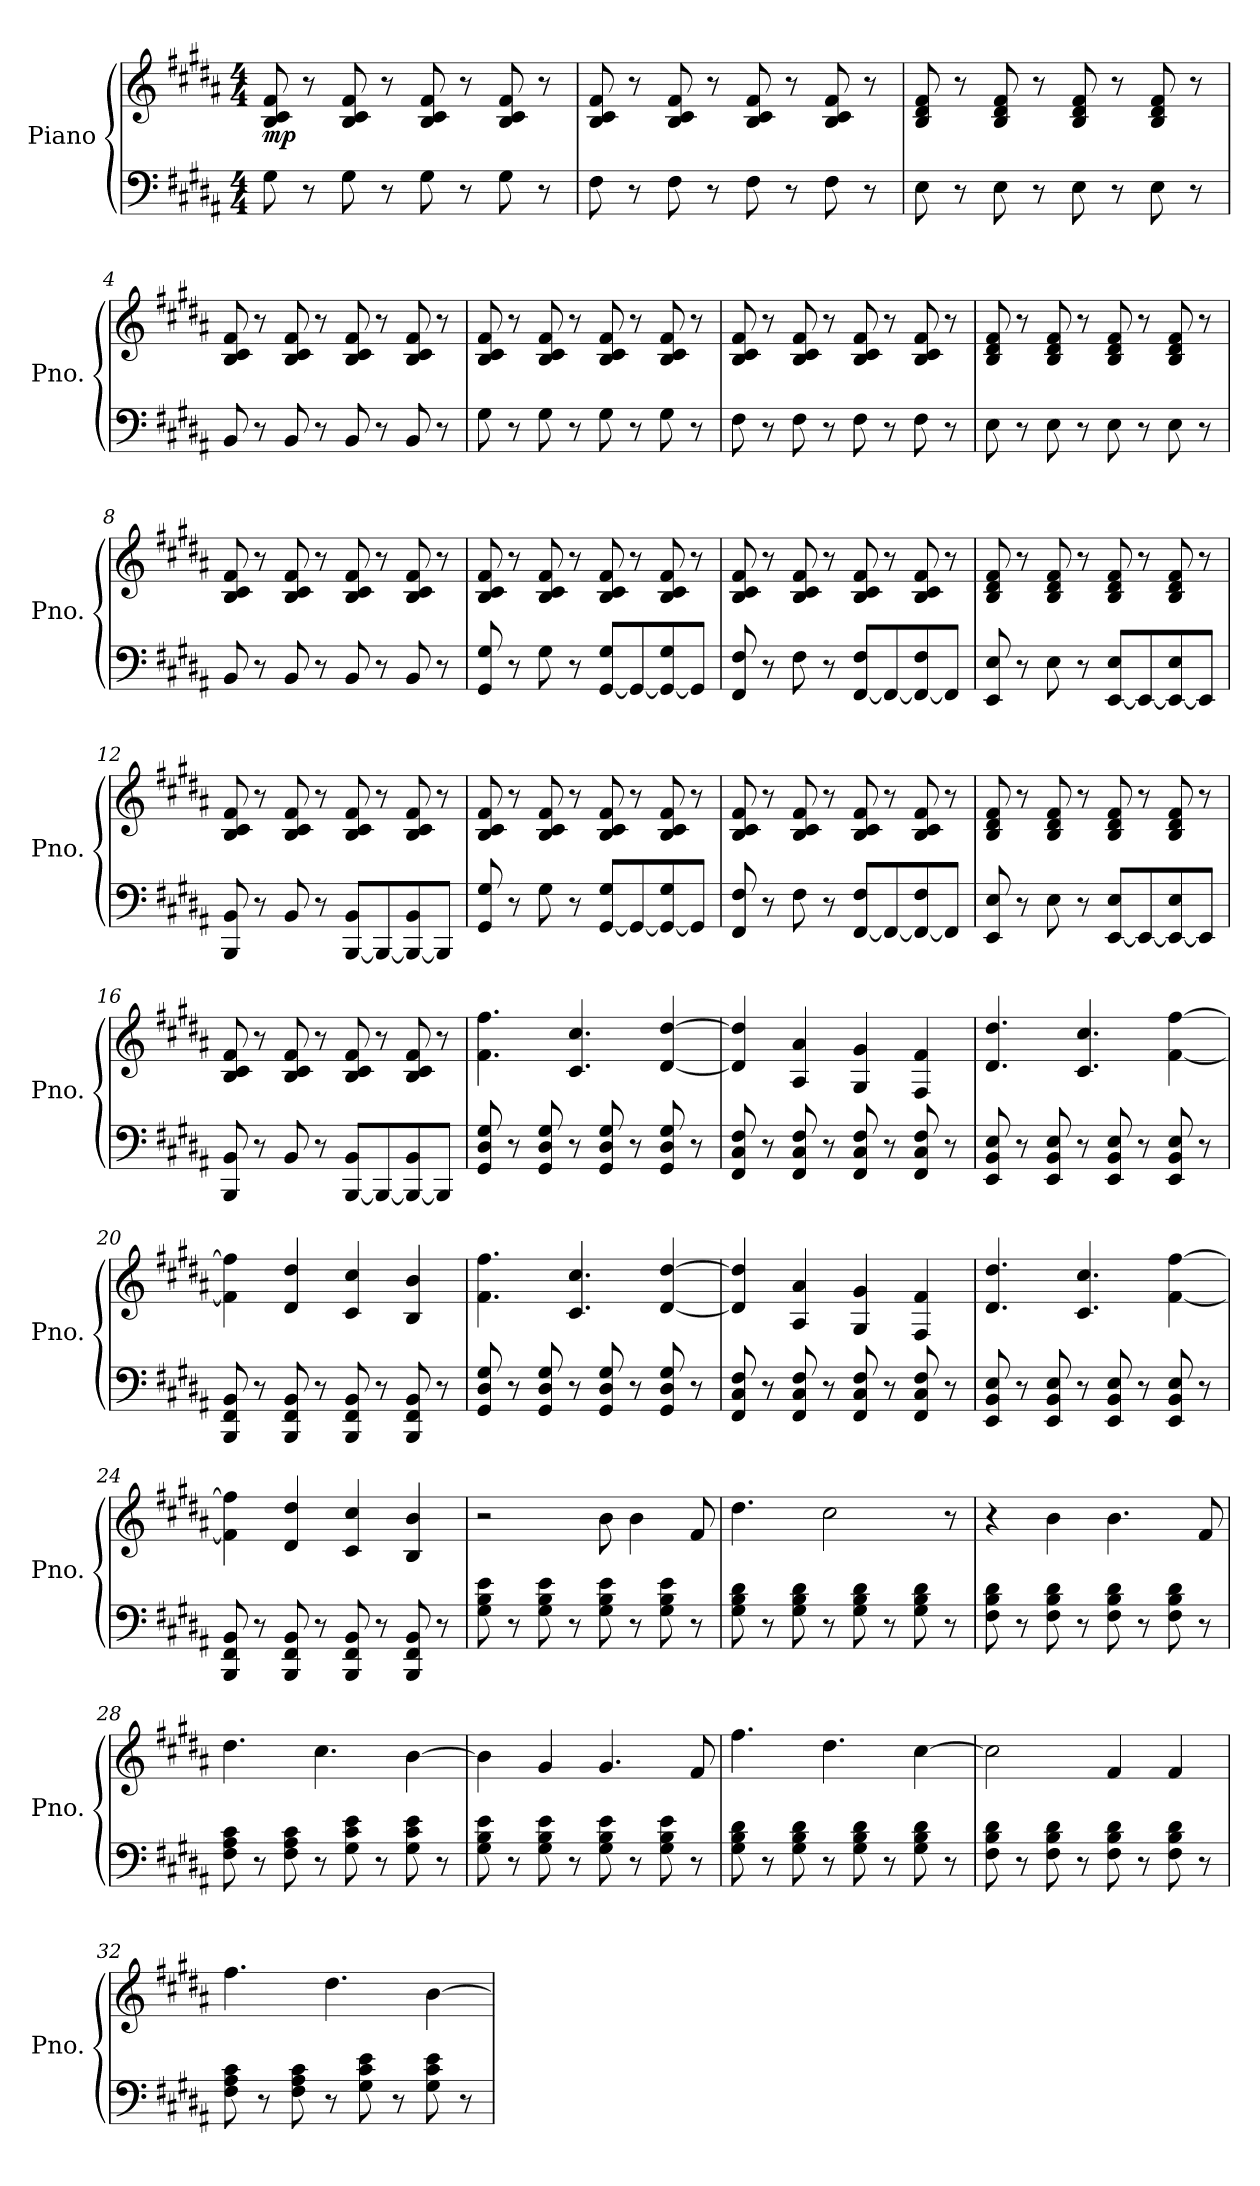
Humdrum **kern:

**kern	**kern	**dynam
*part1	*part1	*part1
*staff2	*staff1	*staff1/2
*I"Piano	*	*
*I'Pno.	*	*
*clefF4	*clefG2	*
*k[f#c#g#d#a#]	*k[f#c#g#d#a#]	*
*M4/4	*M4/4	*
*MM185	*MM185	*
=1	=1	=1
!	!	!LO:DY:b
8G#\	8B/ 8c#/ 8f#/	mp
8r	8r	.
8G#\	8B/ 8c#/ 8f#/	.
8r	8r	.
8G#\	8B/ 8c#/ 8f#/	.
8r	8r	.
8G#\	8B/ 8c#/ 8f#/	.
8r	8r	.
=2	=2	=2
8F#\	8B/ 8c#/ 8f#/	.
8r	8r	.
8F#\	8B/ 8c#/ 8f#/	.
8r	8r	.
8F#\	8B/ 8c#/ 8f#/	.
8r	8r	.
8F#\	8B/ 8c#/ 8f#/	.
8r	8r	.
=3	=3	=3
8E\	8B/ 8d#/ 8f#/	.
8r	8r	.
8E\	8B/ 8d#/ 8f#/	.
8r	8r	.
8E\	8B/ 8d#/ 8f#/	.
8r	8r	.
8E\	8B/ 8d#/ 8f#/	.
8r	8r	.
=4	=4	=4
8BB/	8B/ 8c#/ 8f#/	.
8r	8r	.
8BB/	8B/ 8c#/ 8f#/	.
8r	8r	.
8BB/	8B/ 8c#/ 8f#/	.
8r	8r	.
8BB/	8B/ 8c#/ 8f#/	.
8r	8r	.
!!LO:LB:g=z
=5	=5	=5
8G#\	8B/ 8c#/ 8f#/	.
8r	8r	.
8G#\	8B/ 8c#/ 8f#/	.
8r	8r	.
8G#\	8B/ 8c#/ 8f#/	.
8r	8r	.
8G#\	8B/ 8c#/ 8f#/	.
8r	8r	.
=6	=6	=6
8F#\	8B/ 8c#/ 8f#/	.
8r	8r	.
8F#\	8B/ 8c#/ 8f#/	.
8r	8r	.
8F#\	8B/ 8c#/ 8f#/	.
8r	8r	.
8F#\	8B/ 8c#/ 8f#/	.
8r	8r	.
=7	=7	=7
8E\	8B/ 8d#/ 8f#/	.
8r	8r	.
8E\	8B/ 8d#/ 8f#/	.
8r	8r	.
8E\	8B/ 8d#/ 8f#/	.
8r	8r	.
8E\	8B/ 8d#/ 8f#/	.
8r	8r	.
=8	=8	=8
8BB/	8B/ 8c#/ 8f#/	.
8r	8r	.
8BB/	8B/ 8c#/ 8f#/	.
8r	8r	.
8BB/	8B/ 8c#/ 8f#/	.
8r	8r	.
8BB/	8B/ 8c#/ 8f#/	.
8r	8r	.
!!LO:LB:g=z
=9	=9	=9
8GG#/ 8G#/	8B/ 8c#/ 8f#/	.
8r	8r	.
8G#\	8B/ 8c#/ 8f#/	.
8r	8r	.
[8GG#/ 8G#/L	8B/ 8c#/ 8f#/	.
8GG#/_	8r	.
8GG#/_ 8G#/	8B/ 8c#/ 8f#/	.
8GG#/J]	8r	.
=10	=10	=10
8FF#/ 8F#/	8B/ 8c#/ 8f#/	.
8r	8r	.
8F#\	8B/ 8c#/ 8f#/	.
8r	8r	.
[8FF#/ 8F#/L	8B/ 8c#/ 8f#/	.
8FF#/_	8r	.
8FF#/_ 8F#/	8B/ 8c#/ 8f#/	.
8FF#/J]	8r	.
=11	=11	=11
8EE/ 8E/	8B/ 8d#/ 8f#/	.
8r	8r	.
8E\	8B/ 8d#/ 8f#/	.
8r	8r	.
[8EE/ 8E/L	8B/ 8d#/ 8f#/	.
8EE/_	8r	.
8EE/_ 8E/	8B/ 8d#/ 8f#/	.
8EE/J]	8r	.
=12	=12	=12
8BBB/ 8BB/	8B/ 8c#/ 8f#/	.
8r	8r	.
8BB/	8B/ 8c#/ 8f#/	.
8r	8r	.
[8BBB/ 8BB/L	8B/ 8c#/ 8f#/	.
8BBB/_	8r	.
8BBB/_ 8BB/	8B/ 8c#/ 8f#/	.
8BBB/J]	8r	.
!!LO:LB:g=z
=13	=13	=13
8GG#/ 8G#/	8B/ 8c#/ 8f#/	.
8r	8r	.
8G#\	8B/ 8c#/ 8f#/	.
8r	8r	.
[8GG#/ 8G#/L	8B/ 8c#/ 8f#/	.
8GG#/_	8r	.
8GG#/_ 8G#/	8B/ 8c#/ 8f#/	.
8GG#/J]	8r	.
=14	=14	=14
8FF#/ 8F#/	8B/ 8c#/ 8f#/	.
8r	8r	.
8F#\	8B/ 8c#/ 8f#/	.
8r	8r	.
[8FF#/ 8F#/L	8B/ 8c#/ 8f#/	.
8FF#/_	8r	.
8FF#/_ 8F#/	8B/ 8c#/ 8f#/	.
8FF#/J]	8r	.
=15	=15	=15
8EE/ 8E/	8B/ 8d#/ 8f#/	.
8r	8r	.
8E\	8B/ 8d#/ 8f#/	.
8r	8r	.
[8EE/ 8E/L	8B/ 8d#/ 8f#/	.
8EE/_	8r	.
8EE/_ 8E/	8B/ 8d#/ 8f#/	.
8EE/J]	8r	.
=16	=16	=16
8BBB/ 8BB/	8B/ 8c#/ 8f#/	.
8r	8r	.
8BB/	8B/ 8c#/ 8f#/	.
8r	8r	.
[8BBB/ 8BB/L	8B/ 8c#/ 8f#/	.
8BBB/_	8r	.
8BBB/_ 8BB/	8B/ 8c#/ 8f#/	.
8BBB/J]	8r	.
!!LO:LB:g=z
=17	=17	=17
8GG#/ 8D#/ 8G#/	4.f#\ 4.ff#\	.
8r	.	.
8GG#/ 8D#/ 8G#/	.	.
8r	4.c#/ 4.cc#/	.
8GG#/ 8D#/ 8G#/	.	.
8r	.	.
8GG#/ 8D#/ 8G#/	[4d#/ [4dd#/	.
8r	.	.
=18	=18	=18
8FF#/ 8C#/ 8F#/	4d#/] 4dd#/]	.
8r	.	.
8FF#/ 8C#/ 8F#/	4A#/ 4a#/	.
8r	.	.
8FF#/ 8C#/ 8F#/	4G#/ 4g#/	.
8r	.	.
8FF#/ 8C#/ 8F#/	4F#/ 4f#/	.
8r	.	.
=19	=19	=19
8EE/ 8BB/ 8E/	4.d#/ 4.dd#/	.
8r	.	.
8EE/ 8BB/ 8E/	.	.
8r	4.c#/ 4.cc#/	.
8EE/ 8BB/ 8E/	.	.
8r	.	.
8EE/ 8BB/ 8E/	[4f#\ [4ff#\	.
8r	.	.
=20	=20	=20
8BBB/ 8FF#/ 8BB/	4f#\] 4ff#\]	.
8r	.	.
8BBB/ 8FF#/ 8BB/	4d#/ 4dd#/	.
8r	.	.
8BBB/ 8FF#/ 8BB/	4c#/ 4cc#/	.
8r	.	.
8BBB/ 8FF#/ 8BB/	4B/ 4b/	.
8r	.	.
!!LO:PB:g=z
=21	=21	=21
8GG#/ 8D#/ 8G#/	4.f#\ 4.ff#\	.
8r	.	.
8GG#/ 8D#/ 8G#/	.	.
8r	4.c#/ 4.cc#/	.
8GG#/ 8D#/ 8G#/	.	.
8r	.	.
8GG#/ 8D#/ 8G#/	[4d#/ [4dd#/	.
8r	.	.
=22	=22	=22
8FF#/ 8C#/ 8F#/	4d#/] 4dd#/]	.
8r	.	.
8FF#/ 8C#/ 8F#/	4A#/ 4a#/	.
8r	.	.
8FF#/ 8C#/ 8F#/	4G#/ 4g#/	.
8r	.	.
8FF#/ 8C#/ 8F#/	4F#/ 4f#/	.
8r	.	.
=23	=23	=23
8EE/ 8BB/ 8E/	4.d#/ 4.dd#/	.
8r	.	.
8EE/ 8BB/ 8E/	.	.
8r	4.c#/ 4.cc#/	.
8EE/ 8BB/ 8E/	.	.
8r	.	.
8EE/ 8BB/ 8E/	[4f#\ [4ff#\	.
8r	.	.
=24	=24	=24
8BBB/ 8FF#/ 8BB/	4f#\] 4ff#\]	.
8r	.	.
8BBB/ 8FF#/ 8BB/	4d#/ 4dd#/	.
8r	.	.
8BBB/ 8FF#/ 8BB/	4c#/ 4cc#/	.
8r	.	.
8BBB/ 8FF#/ 8BB/	4B/ 4b/	.
8r	.	.
!!LO:LB:g=z
=25	=25	=25
8G#\ 8B\ 8e\	2r	.
8r	.	.
8G#\ 8B\ 8e\	.	.
8r	.	.
8G#\ 8B\ 8e\	8b\	.
8r	4b\	.
8G#\ 8B\ 8e\	.	.
8r	8f#/	.
=26	=26	=26
8G#\ 8B\ 8d#\	4.dd#\	.
8r	.	.
8G#\ 8B\ 8d#\	.	.
8r	2cc#\	.
8G#\ 8B\ 8d#\	.	.
8r	.	.
8G#\ 8B\ 8d#\	.	.
8r	8r	.
=27	=27	=27
8F#\ 8B\ 8d#\	4r	.
8r	.	.
8F#\ 8B\ 8d#\	4b\	.
8r	.	.
8F#\ 8B\ 8d#\	4.b\	.
8r	.	.
8F#\ 8B\ 8d#\	.	.
8r	8f#/	.
=28	=28	=28
8F#\ 8A#\ 8c#\	4.dd#\	.
8r	.	.
8F#\ 8A#\ 8c#\	.	.
8r	4.cc#\	.
8G#\ 8c#\ 8e\	.	.
8r	.	.
8G#\ 8c#\ 8e\	[4b\	.
8r	.	.
=29	=29	=29
8G#\ 8B\ 8e\	4b\]	.
8r	.	.
8G#\ 8B\ 8e\	4g#/	.
8r	.	.
8G#\ 8B\ 8e\	4.g#/	.
8r	.	.
8G#\ 8B\ 8e\	.	.
8r	8f#/	.
!!LO:LB:g=z
=30	=30	=30
8G#\ 8B\ 8d#\	4.ff#\	.
8r	.	.
8G#\ 8B\ 8d#\	.	.
8r	4.dd#\	.
8G#\ 8B\ 8d#\	.	.
8r	.	.
8G#\ 8B\ 8d#\	[4cc#\	.
8r	.	.
=31	=31	=31
8F#\ 8B\ 8d#\	2cc#\]	.
8r	.	.
8F#\ 8B\ 8d#\	.	.
8r	.	.
8F#\ 8B\ 8d#\	4f#/	.
8r	.	.
8F#\ 8B\ 8d#\	4f#/	.
8r	.	.
=32	=32	=32
8F#\ 8A#\ 8c#\	4.ff#\	.
8r	.	.
8F#\ 8A#\ 8c#\	.	.
8r	4.dd#\	.
8G#\ 8c#\ 8e\	.	.
8r	.	.
8G#\ 8c#\ 8e\	[4b\	.
8r	.	.
=	=	=
*-	*-	*-
